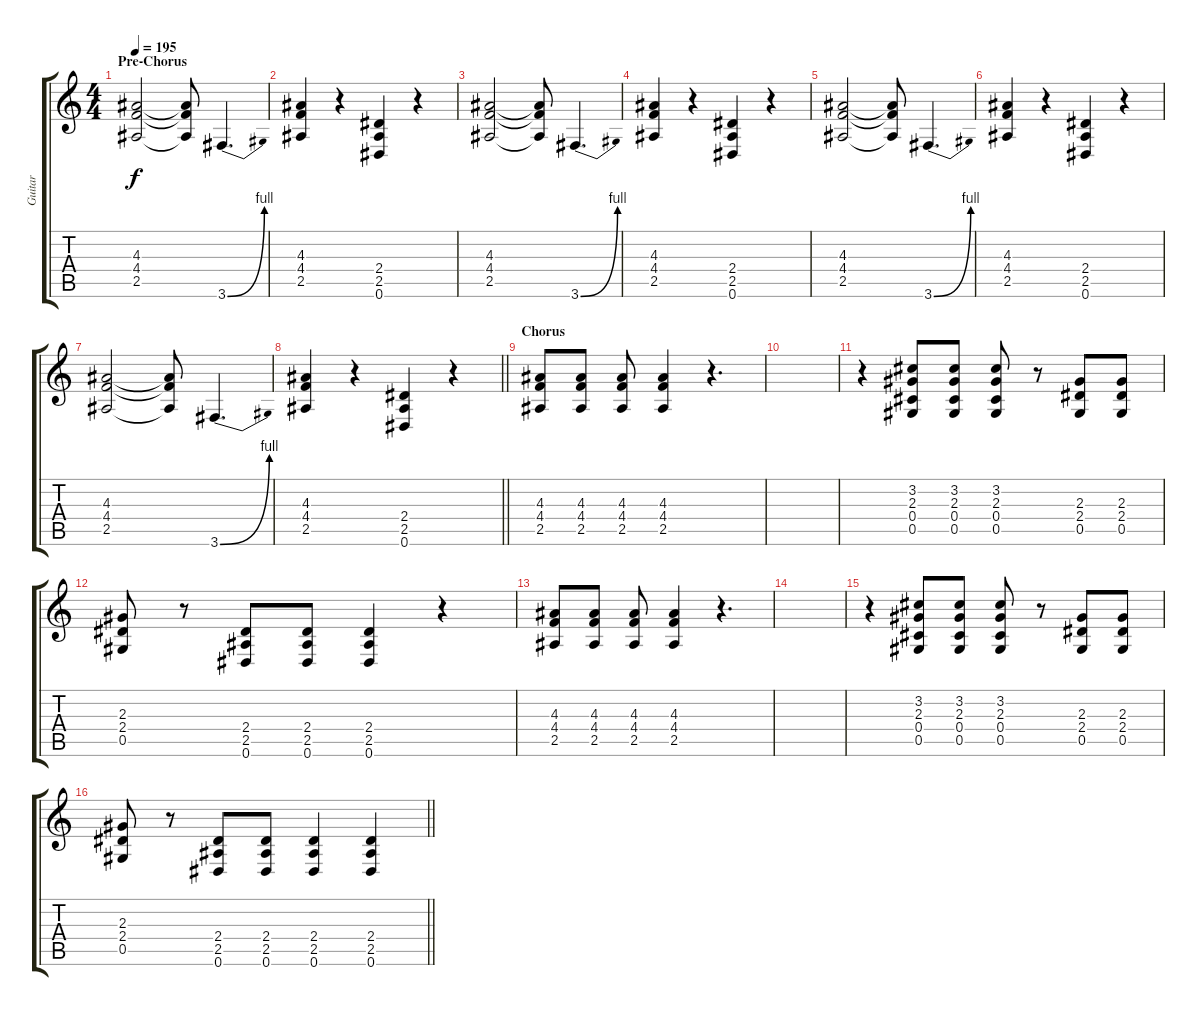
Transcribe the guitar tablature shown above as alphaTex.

\track ("Guitar" "Guitar") {instrument overdrivenguitar}
\staff {score tabs}
\tuning (Eb4 Bb3 Gb3 Db3 Ab2 Eb2) {hide}
\ts (4 4)
\section ("" "Pre-Chorus")
\tempo 195
\clef g2
\ks c
(4.3 4.4 2.5).2{dy f} (4.3{t} 4.4{t} 2.5{t}).8 3.6{be (bend 0 0 60 4)}.4{d} |
(4.3 4.4 2.5).4 r.4 (2.4 2.5 0.6).4 r.4 |
(4.3 4.4 2.5).2 (4.3{t} 4.4{t} 2.5{t}).8 3.6{be (bend 0 0 60 4)}.4{d} |
(4.3 4.4 2.5).4 r.4 (2.4 2.5 0.6).4 r.4 |
(4.3 4.4 2.5).2 (4.3{t} 4.4{t} 2.5{t}).8 3.6{be (bend 0 0 60 4)}.4{d} |
(4.3 4.4 2.5).4 r.4 (2.4 2.5 0.6).4 r.4 |
(4.3 4.4 2.5).2 (4.3{t} 4.4{t} 2.5{t}).8 3.6{be (bend 0 0 60 4)}.4{d} |
\barLineRight lightlight
(4.3 4.4 2.5).4 r.4 (2.4 2.5 0.6).4 r.4 |
\section ("" "Chorus")
(4.3 4.4 2.5).8 (4.3 4.4 2.5).8 (4.3 4.4 2.5).8 (4.3 4.4 2.5).4 r.4{d} |
|
r.4 (3.2 2.3 0.4 0.5).8 (3.2 2.3 0.4 0.5).8 (3.2 2.3 0.4 0.5).8 r.8 (2.3 2.4 0.5).8 (2.3 2.4 0.5).8 |
(2.3 2.4 0.5).8 r.8 (2.4 2.5 0.6).8 (2.4 2.5 0.6).8 (2.4 2.5 0.6).4 r.4 |
(4.3 4.4 2.5).8 (4.3 4.4 2.5).8 (4.3 4.4 2.5).8 (4.3 4.4 2.5).4 r.4{d} |
|
r.4 (3.2 2.3 0.4 0.5).8 (3.2 2.3 0.4 0.5).8 (3.2 2.3 0.4 0.5).8 r.8 (2.3 2.4 0.5).8 (2.3 2.4 0.5).8 |
\barLineRight lightlight
(2.3 2.4 0.5).8 r.8 (2.4 2.5 0.6).8 (2.4 2.5 0.6).8 (2.4 2.5 0.6).4 (2.4 2.5 0.6).4
